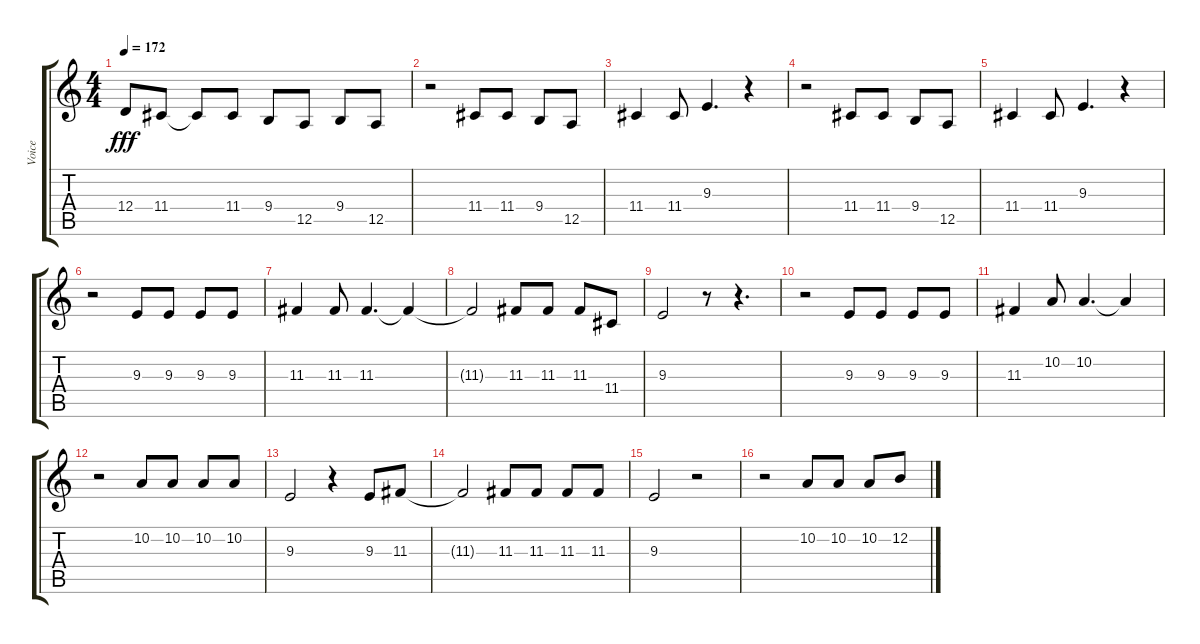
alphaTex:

\track ("Voice" "Voice") {instrument trumpet}
\staff {score tabs}
\tuning (E4 B3 G3 D3 A2 E2) {hide}
\ts (4 4)
\tempo 172
\clef g2
\ks c
12.4.8{dy fff} 11.4.8 11.4{t}.8 11.4.8 9.4.8 12.5.8 9.4.8 12.5.8 |
r.2 11.4.8 11.4.8 9.4.8 12.5.8 |
11.4.4 11.4.8 9.3.4{d} r.4 |
r.2 11.4.8 11.4.8 9.4.8 12.5.8 |
11.4.4 11.4.8 9.3.4{d} r.4 |
r.2 9.3.8 9.3.8 9.3.8 9.3.8 |
11.3.4 11.3.8 11.3.4{d} 11.3{t}.4 |
11.3{t}.2 11.3.8 11.3.8 11.3.8 11.4.8 |
9.3.2 r.8 r.4{d} |
r.2 9.3.8 9.3.8 9.3.8 9.3.8 |
11.3.4 10.2.8 10.2.4{d} 10.2{t}.4 |
r.2 10.2.8 10.2.8 10.2.8 10.2.8 |
9.3.2 r.4 9.3.8 11.3.8 |
11.3{t}.2 11.3.8 11.3.8 11.3.8 11.3.8 |
9.3.2 r.2 |
r.2 10.2.8 10.2.8 10.2.8 12.2.8
